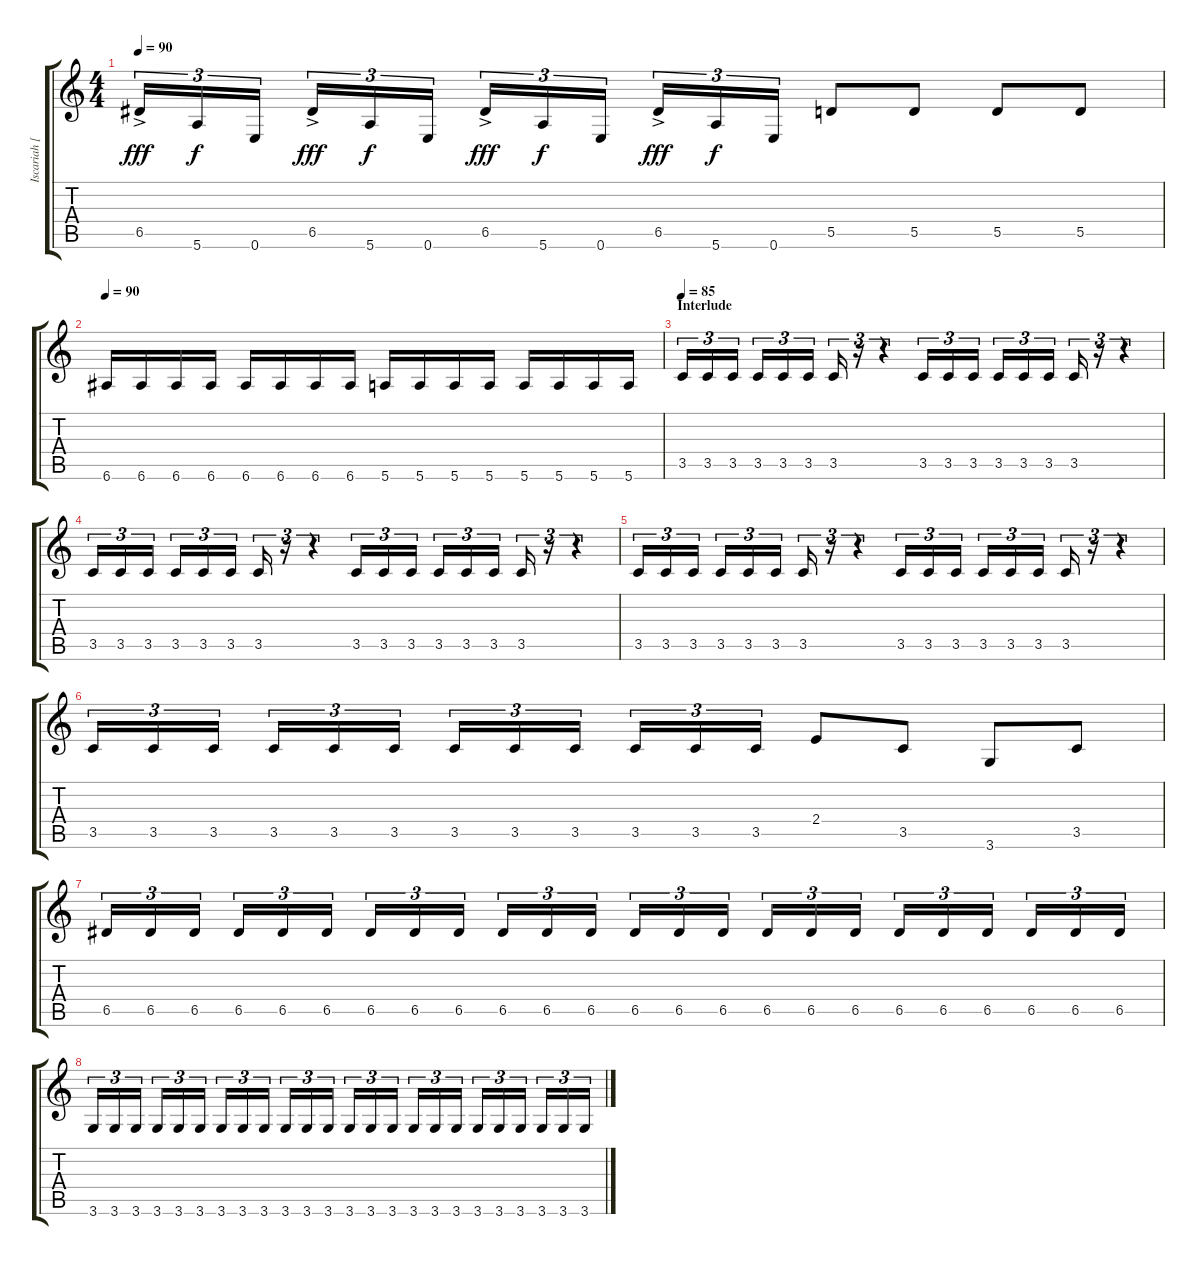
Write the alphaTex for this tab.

\track ("Iscariah [Bass]" "Iscariah [") {instrument electricbasspick}
\staff {score tabs}
\tuning (E4 B3 G3 D3 A2 E2) {hide}
\ts (4 4)
\tempo 90
\clef g2
\ks c
6.5{ac}.16{tu (3 2) dy fff} 5.6.16{tu (3 2) dy f} 0.6.16{tu (3 2)} 6.5{ac}.16{tu (3 2) dy fff} 5.6.16{tu (3 2) dy f} 0.6.16{tu (3 2)} 6.5{ac}.16{tu (3 2) dy fff} 5.6.16{tu (3 2) dy f} 0.6.16{tu (3 2)} 6.5{ac}.16{tu (3 2) dy fff} 5.6.16{tu (3 2) dy f} 0.6.16{tu (3 2)} 5.5.8 5.5.8 5.5.8 5.5.8 |
\tempo 90
6.6.16 6.6.16 6.6.16 6.6.16 6.6.16 6.6.16 6.6.16 6.6.16 5.6.16 5.6.16 5.6.16 5.6.16 5.6.16 5.6.16 5.6.16 5.6.16 |
\section ("" "Interlude")
\tempo 85
3.5.16{tu (3 2)} 3.5.16{tu (3 2)} 3.5.16{tu (3 2)} 3.5.16{tu (3 2)} 3.5.16{tu (3 2)} 3.5.16{tu (3 2)} 3.5.16{tu (3 2)} r.16{tu (3 2)} r.4{tu (3 2)} 3.5.16{tu (3 2)} 3.5.16{tu (3 2)} 3.5.16{tu (3 2)} 3.5.16{tu (3 2)} 3.5.16{tu (3 2)} 3.5.16{tu (3 2)} 3.5.16{tu (3 2)} r.16{tu (3 2)} r.4{tu (3 2)} |
3.5.16{tu (3 2)} 3.5.16{tu (3 2)} 3.5.16{tu (3 2)} 3.5.16{tu (3 2)} 3.5.16{tu (3 2)} 3.5.16{tu (3 2)} 3.5.16{tu (3 2)} r.16{tu (3 2)} r.4{tu (3 2)} 3.5.16{tu (3 2)} 3.5.16{tu (3 2)} 3.5.16{tu (3 2)} 3.5.16{tu (3 2)} 3.5.16{tu (3 2)} 3.5.16{tu (3 2)} 3.5.16{tu (3 2)} r.16{tu (3 2)} r.4{tu (3 2)} |
3.5.16{tu (3 2)} 3.5.16{tu (3 2)} 3.5.16{tu (3 2)} 3.5.16{tu (3 2)} 3.5.16{tu (3 2)} 3.5.16{tu (3 2)} 3.5.16{tu (3 2)} r.16{tu (3 2)} r.4{tu (3 2)} 3.5.16{tu (3 2)} 3.5.16{tu (3 2)} 3.5.16{tu (3 2)} 3.5.16{tu (3 2)} 3.5.16{tu (3 2)} 3.5.16{tu (3 2)} 3.5.16{tu (3 2)} r.16{tu (3 2)} r.4{tu (3 2)} |
3.5.16{tu (3 2)} 3.5.16{tu (3 2)} 3.5.16{tu (3 2)} 3.5.16{tu (3 2)} 3.5.16{tu (3 2)} 3.5.16{tu (3 2)} 3.5.16{tu (3 2)} 3.5.16{tu (3 2)} 3.5.16{tu (3 2)} 3.5.16{tu (3 2)} 3.5.16{tu (3 2)} 3.5.16{tu (3 2)} 2.4.8 3.5.8 3.6.8 3.5.8 |
6.5.16{tu (3 2)} 6.5.16{tu (3 2)} 6.5.16{tu (3 2)} 6.5.16{tu (3 2)} 6.5.16{tu (3 2)} 6.5.16{tu (3 2)} 6.5.16{tu (3 2)} 6.5.16{tu (3 2)} 6.5.16{tu (3 2)} 6.5.16{tu (3 2)} 6.5.16{tu (3 2)} 6.5.16{tu (3 2)} 6.5.16{tu (3 2)} 6.5.16{tu (3 2)} 6.5.16{tu (3 2)} 6.5.16{tu (3 2)} 6.5.16{tu (3 2)} 6.5.16{tu (3 2)} 6.5.16{tu (3 2)} 6.5.16{tu (3 2)} 6.5.16{tu (3 2)} 6.5.16{tu (3 2)} 6.5.16{tu (3 2)} 6.5.16{tu (3 2)} |
3.6.16{tu (3 2)} 3.6.16{tu (3 2)} 3.6.16{tu (3 2)} 3.6.16{tu (3 2)} 3.6.16{tu (3 2)} 3.6.16{tu (3 2)} 3.6.16{tu (3 2)} 3.6.16{tu (3 2)} 3.6.16{tu (3 2)} 3.6.16{tu (3 2)} 3.6.16{tu (3 2)} 3.6.16{tu (3 2)} 3.6.16{tu (3 2)} 3.6.16{tu (3 2)} 3.6.16{tu (3 2)} 3.6.16{tu (3 2)} 3.6.16{tu (3 2)} 3.6.16{tu (3 2)} 3.6.16{tu (3 2)} 3.6.16{tu (3 2)} 3.6.16{tu (3 2)} 3.6.16{tu (3 2)} 3.6.16{tu (3 2)} 3.6.16{tu (3 2)}
